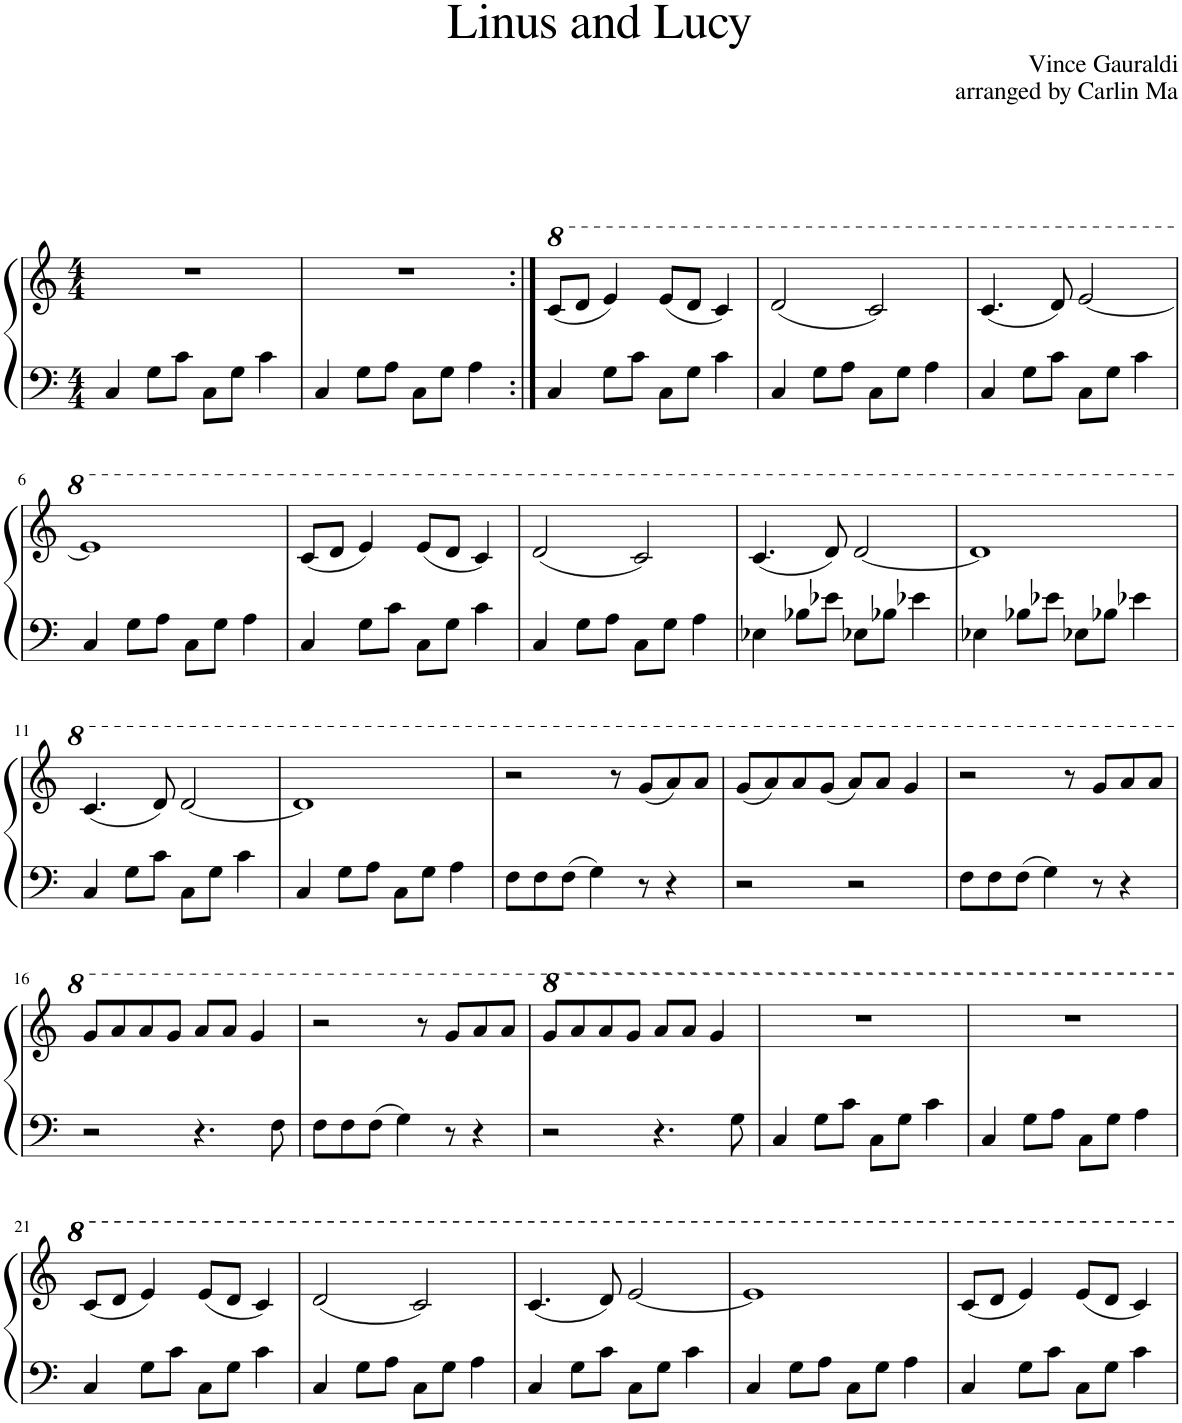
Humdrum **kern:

**kern	**kern
*part1	*part1
*staff2	*staff1
*I"Piano	*
*I'Pno.	*
*clefF4	*clefG2
*k[]	*k[]
*M4/4	*M4/4
=1	=1
4C/	1r
8G\L	.
8c\J	.
8C\L	.
8G\J	.
4c\	.
=2	=2
4C/	1r
8G\L	.
8A\J	.
8C\L	.
8G\J	.
4A\	.
=3:|!	=3:|!
4C/	(8cc/L
.	8dd/J
8G\L	4ee/)
8c\J	.
8C\L	(8ee/L
8G\J	8dd/J
4c\	4cc/)
=4	=4
4C/	(2dd/
8G\L	.
8A\J	.
8C\L	2cc/)
8G\J	.
4A\	.
=5	=5
4C/	(4.cc/
8G\L	.
8c\J	8dd/)
8C\L	[2ee/
8G\J	.
4c\	.
!!LO:LB:g=z
=6	=6
4C/	1ee]
8G\L	.
8A\J	.
8C\L	.
8G\J	.
4A\	.
=7	=7
4C/	(8cc/L
.	8dd/J
8G\L	4ee/)
8c\J	.
8C\L	(8ee/L
8G\J	8dd/J
4c\	4cc/)
=8	=8
4C/	(2dd/
8G\L	.
8A\J	.
8C\L	2cc/)
8G\J	.
4A\	.
=9	=9
4E-X\	(4.cc/
8B-X\L	.
8e-X\J	8dd/)
8E-X\L	[2dd/
8B-X\J	.
4e-X\	.
=10	=10
4E-X\	1dd]
8B-X\L	.
8e-X\J	.
8E-X\L	.
8B-X\J	.
4e-X\	.
!!LO:LB:g=z
=11	=11
4C/	(4.cc/
8G\L	.
8c\J	8dd/)
8C\L	[2dd/
8G\J	.
4c\	.
=12	=12
4C/	1dd]
8G\L	.
8A\J	.
8C\L	.
8G\J	.
4A\	.
=13	=13
8F\L	2r
8F\	.
8F\J	.
4G\	.
.	8r
8r	(8gg/L
4r	8aa/)
.	8aa/J
=14	=14
2r	(8gg/L
.	8aa/)
.	8aa/
.	(8gg/J
2r	8aa/L)
.	8aa/J
.	4gg/
=15	=15
8F\L	2r
8F\	.
8F\J	.
4G\	.
.	8r
8r	8gg/L
4r	8aa/
.	8aa/J
!!LO:LB:g=z
=16	=16
2r	8gg/L
.	8aa/
.	8aa/
.	8gg/J
4.r	8aa/L
.	8aa/J
.	4gg/
8F\	.
=17	=17
8F\L	2r
8F\	.
8F\J	.
4G\	.
.	8r
8r	8gg/L
4r	8aa/
.	8aa/J
=18	=18
2r	8gg/L
.	8aa/
.	8aa/
.	8gg/J
4.r	8aa/L
.	8aa/J
.	4gg/
8G\	.
=19	=19
4C/	1r
8G\L	.
8c\J	.
8C\L	.
8G\J	.
4c\	.
=20	=20
4C/	1r
8G\L	.
8A\J	.
8C\L	.
8G\J	.
4A\	.
!!LO:LB:g=z
=21	=21
4C/	(8cc/L
.	8dd/J
8G\L	4ee/)
8c\J	.
8C\L	(8ee/L
8G\J	8dd/J
4c\	4cc/)
=22	=22
4C/	(2dd/
8G\L	.
8A\J	.
8C\L	2cc/)
8G\J	.
4A\	.
=23	=23
4C/	(4.cc/
8G\L	.
8c\J	8dd/)
8C\L	[2ee/
8G\J	.
4c\	.
=24	=24
4C/	1ee]
8G\L	.
8A\J	.
8C\L	.
8G\J	.
4A\	.
=25	=25
4C/	(8cc/L
.	8dd/J
8G\L	4ee/)
8c\J	.
8C\L	(8ee/L
8G\J	8dd/J
4c\	4cc/)
=	=
*-	*-
